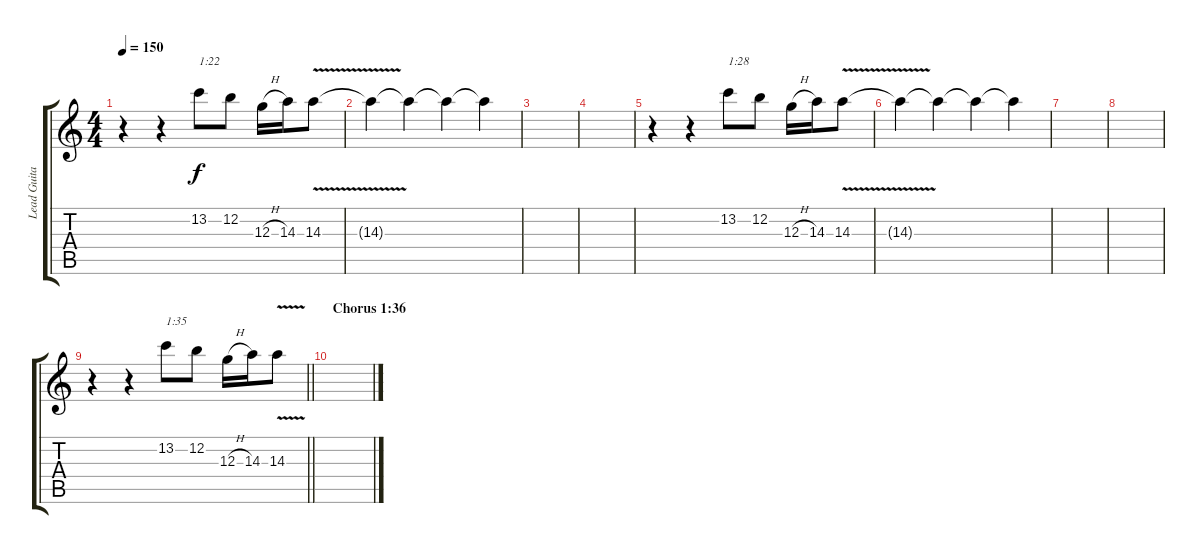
\track ("Lead Guitar Verse 2" "Lead Guita") {instrument overdrivenguitar}
\staff {score tabs}
\tuning (E4 B3 G3 D3 A2 E2) {hide}
\ts (4 4)
\tempo 150
\clef g2
\ks c
r.4{dy f} r.4 13.2.8{txt "1:22" volume 14} 12.2.8 12.3{h}.16 14.3.16 14.3{v}.8 |
14.3{t}.4{volume 6} 14.3{t}.4 14.3{t}.4 14.3{t}.4 |
|
|
r.4 r.4 13.2.8{txt "1:28" volume 14} 12.2.8 12.3{h}.16 14.3.16 14.3{v}.8 |
14.3{t}.4{volume 6} 14.3{t}.4 14.3{t}.4 14.3{t}.4 |
|
|
\barLineRight lightlight
r.4 r.4 13.2.8{txt "1:35" volume 14} 12.2.8 12.3{h}.16 14.3.16 14.3{v}.8 |
\section ("" "Chorus 1:36")
